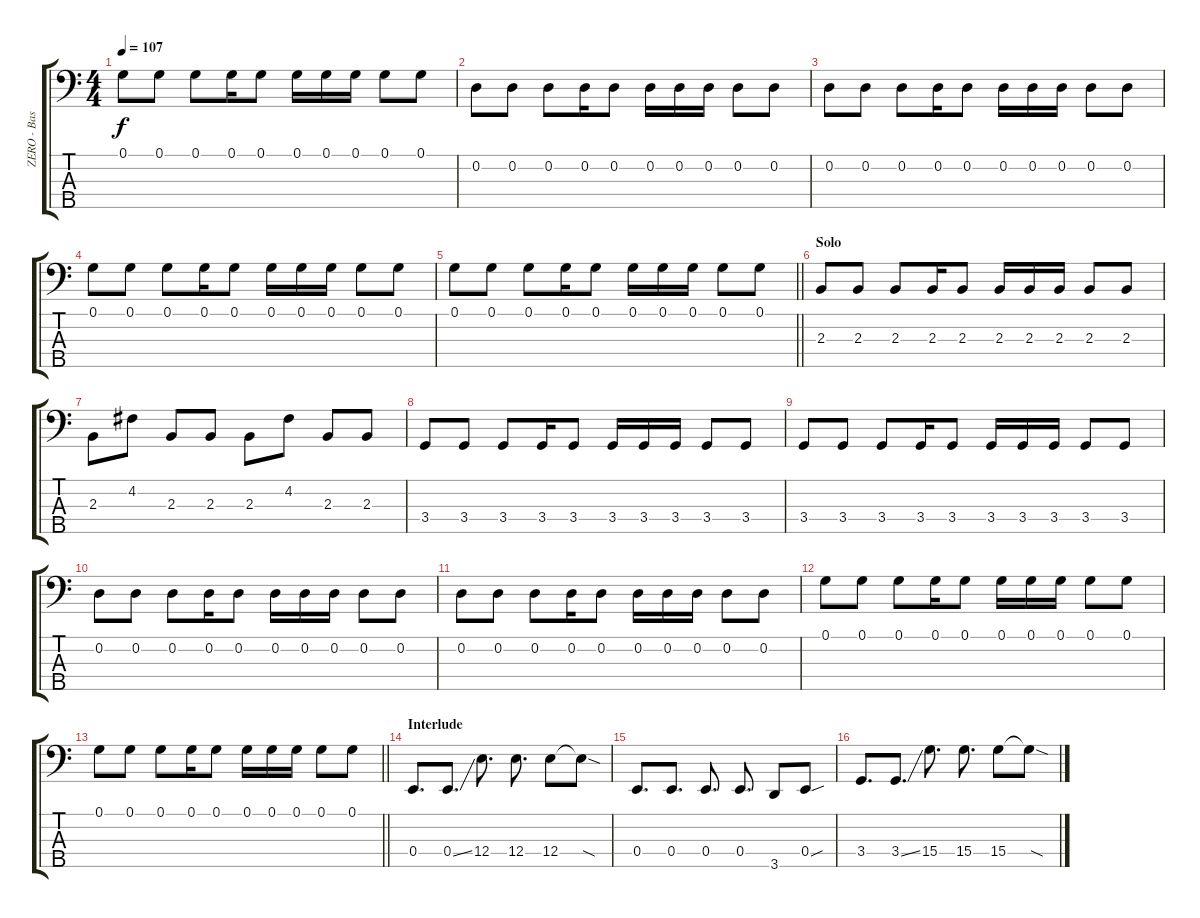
\track ("ZERO - Bass" "ZERO - Bas") {instrument electricbassfinger}
\staff {score tabs}
\tuning (G2 D2 A1 E1 B0) {hide}
\ts (4 4)
\tempo 107
\clef f4
\ks c
0.1.8{dy f} 0.1.8 0.1.8 0.1.16 0.1.8 0.1.16 0.1.16 0.1.16 0.1.8 0.1.8 |
0.2.8 0.2.8 0.2.8 0.2.16 0.2.8 0.2.16 0.2.16 0.2.16 0.2.8 0.2.8 |
0.2.8 0.2.8 0.2.8 0.2.16 0.2.8 0.2.16 0.2.16 0.2.16 0.2.8 0.2.8 |
0.1.8 0.1.8 0.1.8 0.1.16 0.1.8 0.1.16 0.1.16 0.1.16 0.1.8 0.1.8 |
\barLineRight lightlight
0.1.8 0.1.8 0.1.8 0.1.16 0.1.8 0.1.16 0.1.16 0.1.16 0.1.8 0.1.8 |
\section ("" "Solo")
2.3.8 2.3.8 2.3.8 2.3.16 2.3.8 2.3.16 2.3.16 2.3.16 2.3.8 2.3.8 |
2.3.8 4.2.8 2.3.8 2.3.8 2.3.8 4.2.8 2.3.8 2.3.8 |
3.4.8 3.4.8 3.4.8 3.4.16 3.4.8 3.4.16 3.4.16 3.4.16 3.4.8 3.4.8 |
3.4.8 3.4.8 3.4.8 3.4.16 3.4.8 3.4.16 3.4.16 3.4.16 3.4.8 3.4.8 |
0.2.8 0.2.8 0.2.8 0.2.16 0.2.8 0.2.16 0.2.16 0.2.16 0.2.8 0.2.8 |
0.2.8 0.2.8 0.2.8 0.2.16 0.2.8 0.2.16 0.2.16 0.2.16 0.2.8 0.2.8 |
0.1.8 0.1.8 0.1.8 0.1.16 0.1.8 0.1.16 0.1.16 0.1.16 0.1.8 0.1.8 |
\barLineRight lightlight
0.1.8 0.1.8 0.1.8 0.1.16 0.1.8 0.1.16 0.1.16 0.1.16 0.1.8 0.1.8 |
\section ("" "Interlude")
0.4.8{d} 0.4{ss}.8{d} 12.4.8{d} 12.4.8{d} 12.4.8 12.4{sod t}.8 |
0.4.8{d} 0.4.8{d} 0.4.8{d} 0.4.8{d} 3.5.8 0.4{sou}.8 |
3.4.8{d} 3.4{ss}.8{d} 15.4.8{d} 15.4.8{d} 15.4.8 15.4{sod t}.8
